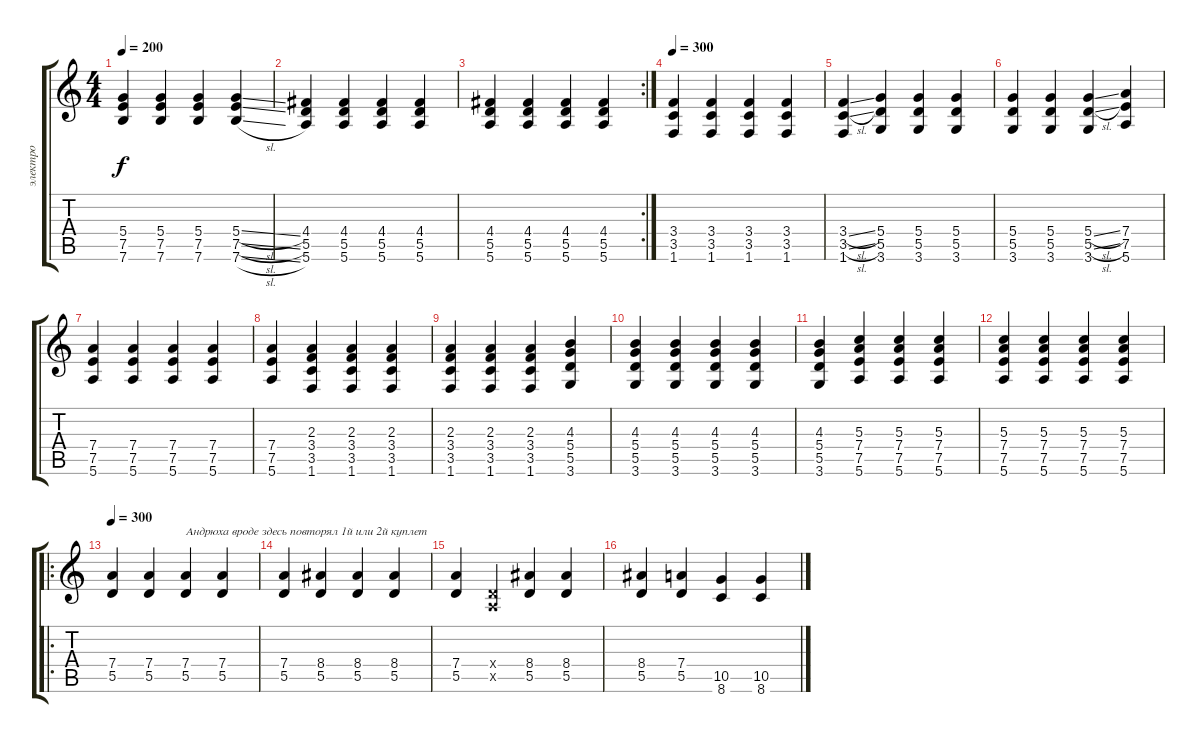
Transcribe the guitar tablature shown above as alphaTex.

\track ("электро" "электро") {instrument overdrivenguitar}
\staff {score tabs}
\tuning (E4 B3 G3 D3 A2 E2) {hide}
\ts (4 4)
\tempo 200
\clef g2
\ks c
(5.4 7.5 7.6).4{dy f} (5.4 7.5 7.6).4 (5.4 7.5 7.6).4 (5.4{sl} 7.5{sl} 7.6{sl}).4 |
(4.4 5.5 5.6).4 (4.4 5.5 5.6).4 (4.4 5.5 5.6).4 (4.4 5.5 5.6).4 |
\rc 2
(4.4 5.5 5.6).4 (4.4 5.5 5.6).4 (4.4 5.5 5.6).4 (4.4 5.5 5.6).4 |
\tempo 300
(3.4 3.5 1.6).4 (3.4 3.5 1.6).4 (3.4 3.5 1.6).4 (3.4 3.5 1.6).4 |
(3.4{sl} 3.5{sl} 1.6).4 (5.4 5.5 3.6).4 (5.4 5.5 3.6).4 (5.4 5.5 3.6).4 |
(5.4 5.5 3.6).4 (5.4 5.5 3.6).4 (5.4{sl} 5.5{sl} 3.6).4 (7.4 7.5 5.6).4 |
(7.4 7.5 5.6).4 (7.4 7.5 5.6).4 (7.4 7.5 5.6).4 (7.4 7.5 5.6).4 |
(7.4 7.5 5.6).4 (2.3 3.4 3.5 1.6).4 (2.3 3.4 3.5 1.6).4 (2.3 3.4 3.5 1.6).4 |
(2.3 3.4 3.5 1.6).4 (2.3 3.4 3.5 1.6).4 (2.3 3.4 3.5 1.6).4 (4.3 5.4 5.5 3.6).4 |
(4.3 5.4 5.5 3.6).4 (4.3 5.4 5.5 3.6).4 (4.3 5.4 5.5 3.6).4 (4.3 5.4 5.5 3.6).4 |
(4.3 5.4 5.5 3.6).4 (5.3 7.4 7.5 5.6).4 (5.3 7.4 7.5 5.6).4 (5.3 7.4 7.5 5.6).4 |
(5.3 7.4 7.5 5.6).4 (5.3 7.4 7.5 5.6).4 (5.3 7.4 7.5 5.6).4 (5.3 7.4 7.5 5.6).4 |
\ro
\tempo 300
(7.4 5.5).4 (7.4 5.5).4 (7.4 5.5).4{txt "Андрюха вроде здесь повторял 1й или 2й куплет"} (7.4 5.5).4 |
(7.4 5.5).4 (8.4 5.5).4 (8.4 5.5).4 (8.4 5.5).4 |
(7.4 5.5).4 (0.4{x} 0.5{x}).4 (8.4 5.5).4 (8.4 5.5).4 |
(8.4 5.5).4 (7.4 5.5).4 (10.5 8.6).4 (10.5 8.6).4
